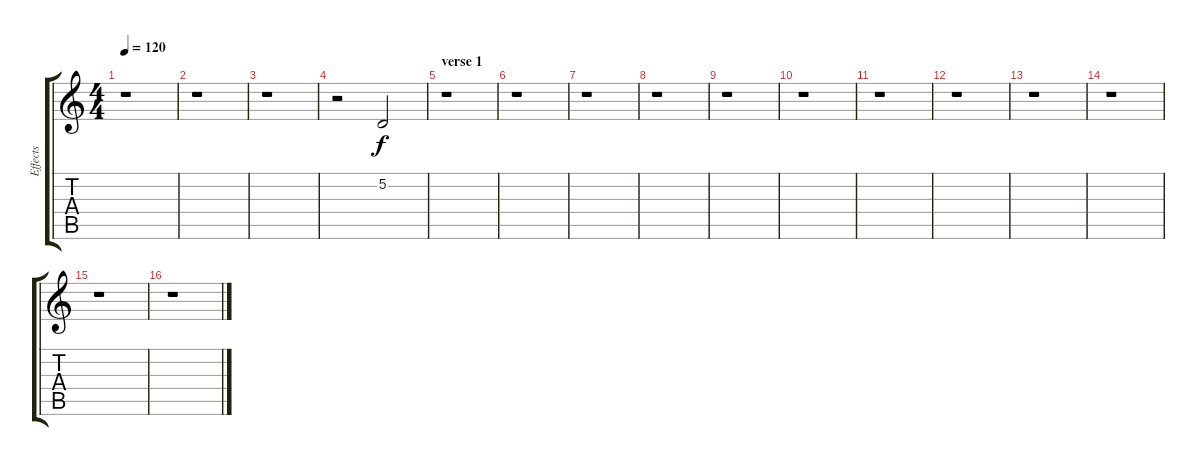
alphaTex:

\track ("Effects" "Effects") {instrument reversecymbal}
\staff {score tabs}
\tuning (D4 A3 F3 C3 G2 D2) {hide}
\ts (4 4)
\tempo 120
\clef g2
\ks c
r.1{dy f} |
r.1 |
r.1 |
r.2 5.2.2 |
\section ("" "verse 1")
r.1 |
r.1 |
r.1 |
r.1 |
r.1 |
r.1 |
r.1 |
r.1 |
r.1 |
r.1 |
r.1 |
r.1
